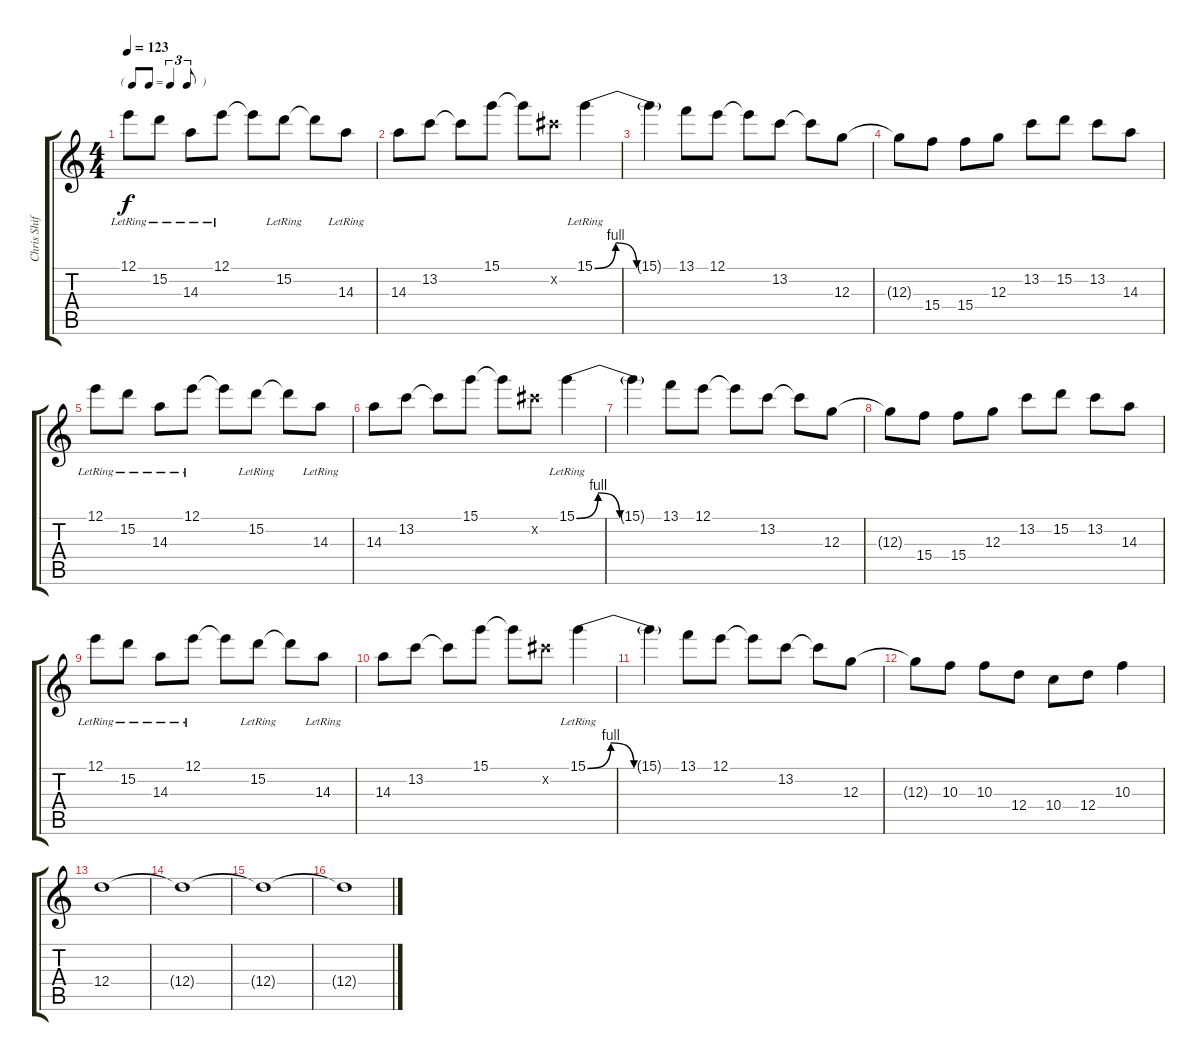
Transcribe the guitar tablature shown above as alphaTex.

\track ("Chris Shifflet - Lead Guitar" "Chris Shif") {instrument overdrivenguitar}
\staff {score tabs}
\tuning (E4 B3 G3 D3 A2 E2) {hide}
\ts (4 4)
\tf triplet8th
\tempo 123
\clef g2
\ks c
12.1{lr}.8{dy f} 15.2{lr}.8 14.3{lr}.8 12.1{lr}.8 12.1{t}.8 15.2{lr}.8 15.2{t}.8 14.3{lr}.8 |
14.3.8 13.2.8 13.2{t}.8 15.1.8 15.1{t}.8 14.2{x}.8 15.1{be (custom 0 0 15 4 30 0 60 0) lr}.4 |
15.1{t}.4 13.1.8 12.1.8 12.1{t}.8 13.2.8 13.2{t}.8 12.3.8 |
12.3{t}.8 15.4.8 15.4.8 12.3.8 13.2.8 15.2.8 13.2.8 14.3.8 |
12.1{lr}.8 15.2{lr}.8 14.3{lr}.8 12.1{lr}.8 12.1{t}.8 15.2{lr}.8 15.2{t}.8 14.3{lr}.8 |
14.3.8 13.2.8 13.2{t}.8 15.1.8 15.1{t}.8 14.2{x}.8 15.1{be (custom 0 0 15 4 30 0 60 0) lr}.4 |
15.1{t}.4 13.1.8 12.1.8 12.1{t}.8 13.2.8 13.2{t}.8 12.3.8 |
12.3{t}.8 15.4.8 15.4.8 12.3.8 13.2.8 15.2.8 13.2.8 14.3.8 |
12.1{lr}.8 15.2{lr}.8 14.3{lr}.8 12.1{lr}.8 12.1{t}.8 15.2{lr}.8 15.2{t}.8 14.3{lr}.8 |
14.3.8 13.2.8 13.2{t}.8 15.1.8 15.1{t}.8 14.2{x}.8 15.1{be (custom 0 0 15 4 30 0 60 0) lr}.4 |
15.1{t}.4 13.1.8 12.1.8 12.1{t}.8 13.2.8 13.2{t}.8 12.3.8 |
12.3{t}.8 10.3.8 10.3.8 12.4.8 10.4.8 12.4.8 10.3.4 |
12.4.1 |
12.4{t}.1 |
12.4{t}.1 |
12.4{t}.1
